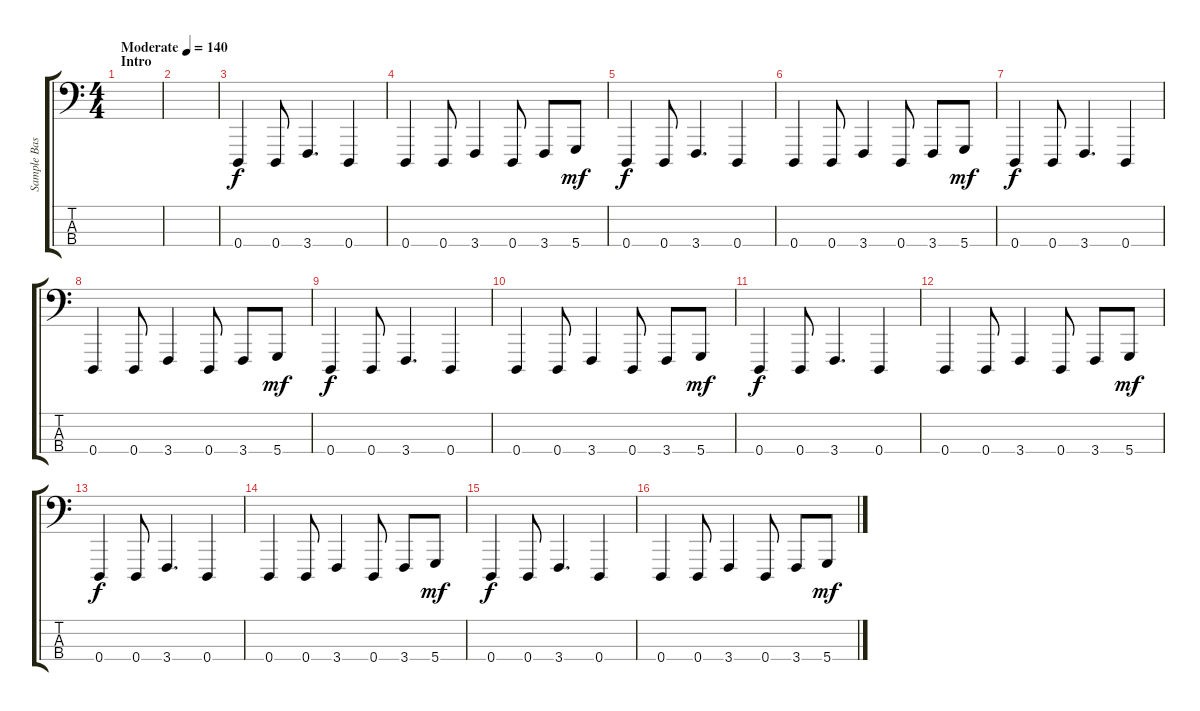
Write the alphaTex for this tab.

\track ("Sample Bassline" "Sample Bas") {instrument lead8bassandlead}
\staff {score tabs}
\tuning (G2 D2 A1 D1) {hide}
\ts (4 4)
\section ("" "Intro")
\tempo (140 "Moderate")
\clef f4
\ks c
|
|
0.4.4 0.4.8 3.4.4{d} 0.4.4 |
0.4.4 0.4.8 3.4.4 0.4.8 3.4.8 5.4.8{dy mf} |
0.4.4{dy f} 0.4.8 3.4.4{d} 0.4.4 |
0.4.4 0.4.8 3.4.4 0.4.8 3.4.8 5.4.8{dy mf} |
0.4.4{dy f} 0.4.8 3.4.4{d} 0.4.4 |
0.4.4 0.4.8 3.4.4 0.4.8 3.4.8 5.4.8{dy mf} |
0.4.4{dy f} 0.4.8 3.4.4{d} 0.4.4 |
0.4.4 0.4.8 3.4.4 0.4.8 3.4.8 5.4.8{dy mf} |
0.4.4{dy f} 0.4.8 3.4.4{d} 0.4.4 |
0.4.4 0.4.8 3.4.4 0.4.8 3.4.8 5.4.8{dy mf} |
0.4.4{dy f} 0.4.8 3.4.4{d} 0.4.4 |
0.4.4 0.4.8 3.4.4 0.4.8 3.4.8 5.4.8{dy mf} |
0.4.4{dy f} 0.4.8 3.4.4{d} 0.4.4 |
0.4.4 0.4.8 3.4.4 0.4.8 3.4.8 5.4.8{dy mf}
